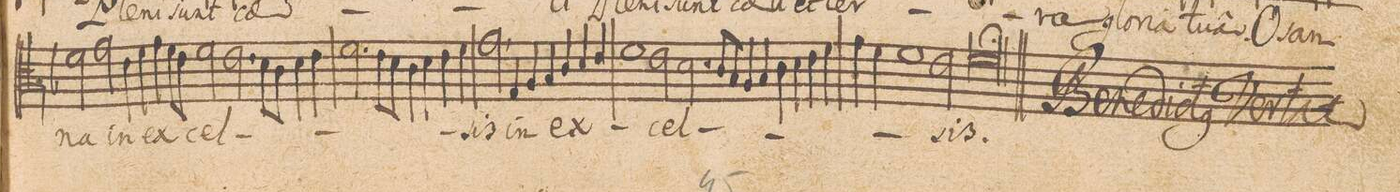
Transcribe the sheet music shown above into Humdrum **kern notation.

**kern	**text
*I"TENOR.	*
*clefC3	*
*k[b-]	*
*met(c|)	*
*M2/1	*
2f\	-na
2g\	in
4e\	ex-
4f\	.
4g\	.
8f\L	.
8e\J	.
=50-	=50-
2f\	-cel-
2.e\	.
8d\L	.
8c\J	.
4d\	.
4e\	.
=51-	=51-
2.f\	.
8e\L	.
8d\J	.
4c\	.
4d\	.
4e\	.
4f\	.
=52-	=52-
2g,<\	-sis
4G/	in
4A/	.
4B-/	ex-
4c/	.
4d/	.
4e/	.
=53-	=53-
1f\	.
2e\	.
2.d\	cel-
=54-	=54-
8c/L	.
8B-/J	.
4A/	.
4B-/	.
4c\	.
4d\	.
4e\	.
4f\	.
=55-	=55-
4g\	.
4f\	.
1f\	.
2e\	.
=56-	=56-
0f\;	-sis.
*-	*-
